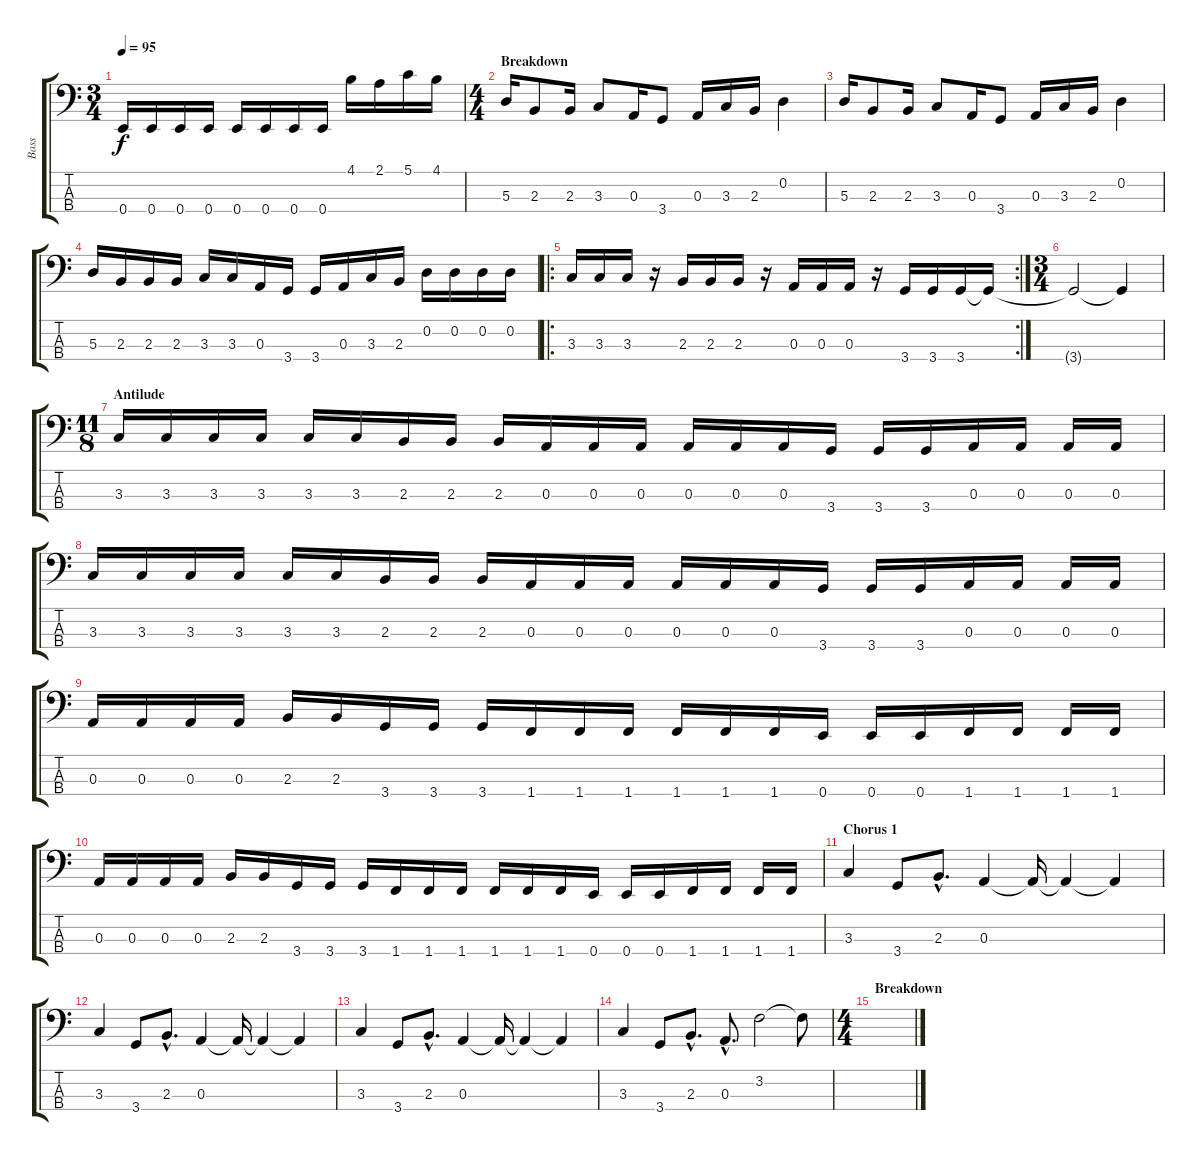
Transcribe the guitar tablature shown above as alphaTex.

\track ("Bass" "Bass") {instrument electricbasspick}
\staff {score tabs}
\tuning (G2 D2 A1 E1) {hide}
\ts (3 4)
\tempo 95
\clef f4
\ks c
0.4.16{dy f} 0.4.16 0.4.16 0.4.16 0.4.16 0.4.16 0.4.16 0.4.16 4.1.16 2.1.16 5.1.16 4.1.16 |
\ts (4 4)
\section ("" "Breakdown")
5.3.16 2.3.8 2.3.16 3.3.8 0.3.16 3.4.8 0.3.16 3.3.16 2.3.16 0.2.4 |
5.3.16 2.3.8 2.3.16 3.3.8 0.3.16 3.4.8 0.3.16 3.3.16 2.3.16 0.2.4 |
5.3.16 2.3.16 2.3.16 2.3.16 3.3.16 3.3.16 0.3.16 3.4.16 3.4.16 0.3.16 3.3.16 2.3.16 0.2.16 0.2.16 0.2.16 0.2.16 |
\ro
\rc 2
3.3.16 3.3.16 3.3.16 r.16 2.3.16 2.3.16 2.3.16 r.16 0.3.16 0.3.16 0.3.16 r.16 3.4.16 3.4.16 3.4.16 3.4{t}.16 |
\ts (3 4)
3.4{t}.2 3.4{t}.4 |
\ts (11 8)
\section ("" "Antilude")
3.3.16 3.3.16 3.3.16 3.3.16 3.3.16 3.3.16 2.3.16 2.3.16 2.3.16 0.3.16 0.3.16 0.3.16 0.3.16 0.3.16 0.3.16 3.4.16 3.4.16 3.4.16 0.3.16 0.3.16 0.3.16 0.3.16 |
3.3.16 3.3.16 3.3.16 3.3.16 3.3.16 3.3.16 2.3.16 2.3.16 2.3.16 0.3.16 0.3.16 0.3.16 0.3.16 0.3.16 0.3.16 3.4.16 3.4.16 3.4.16 0.3.16 0.3.16 0.3.16 0.3.16 |
0.3.16 0.3.16 0.3.16 0.3.16 2.3.16 2.3.16 3.4.16 3.4.16 3.4.16 1.4.16 1.4.16 1.4.16 1.4.16 1.4.16 1.4.16 0.4.16 0.4.16 0.4.16 1.4.16 1.4.16 1.4.16 1.4.16 |
0.3.16 0.3.16 0.3.16 0.3.16 2.3.16 2.3.16 3.4.16 3.4.16 3.4.16 1.4.16 1.4.16 1.4.16 1.4.16 1.4.16 1.4.16 0.4.16 0.4.16 0.4.16 1.4.16 1.4.16 1.4.16 1.4.16 |
\section ("" "Chorus 1")
3.3.4 3.4.8 2.3{hac}.8{d} 0.3.4 0.3{t}.16 0.3{t}.4 0.3{t}.4 |
3.3.4 3.4.8 2.3{hac}.8{d} 0.3.4 0.3{t}.16 0.3{t}.4 0.3{t}.4 |
3.3.4 3.4.8 2.3{hac}.8{d} 0.3.4 0.3{t}.16 0.3{t}.4 0.3{t}.4 |
3.3.4 3.4.8 2.3{hac}.8{d} 0.3{hac}.8{d} 3.2.2 3.2{t}.8 |
\ts (4 4)
\section ("" "Breakdown")
